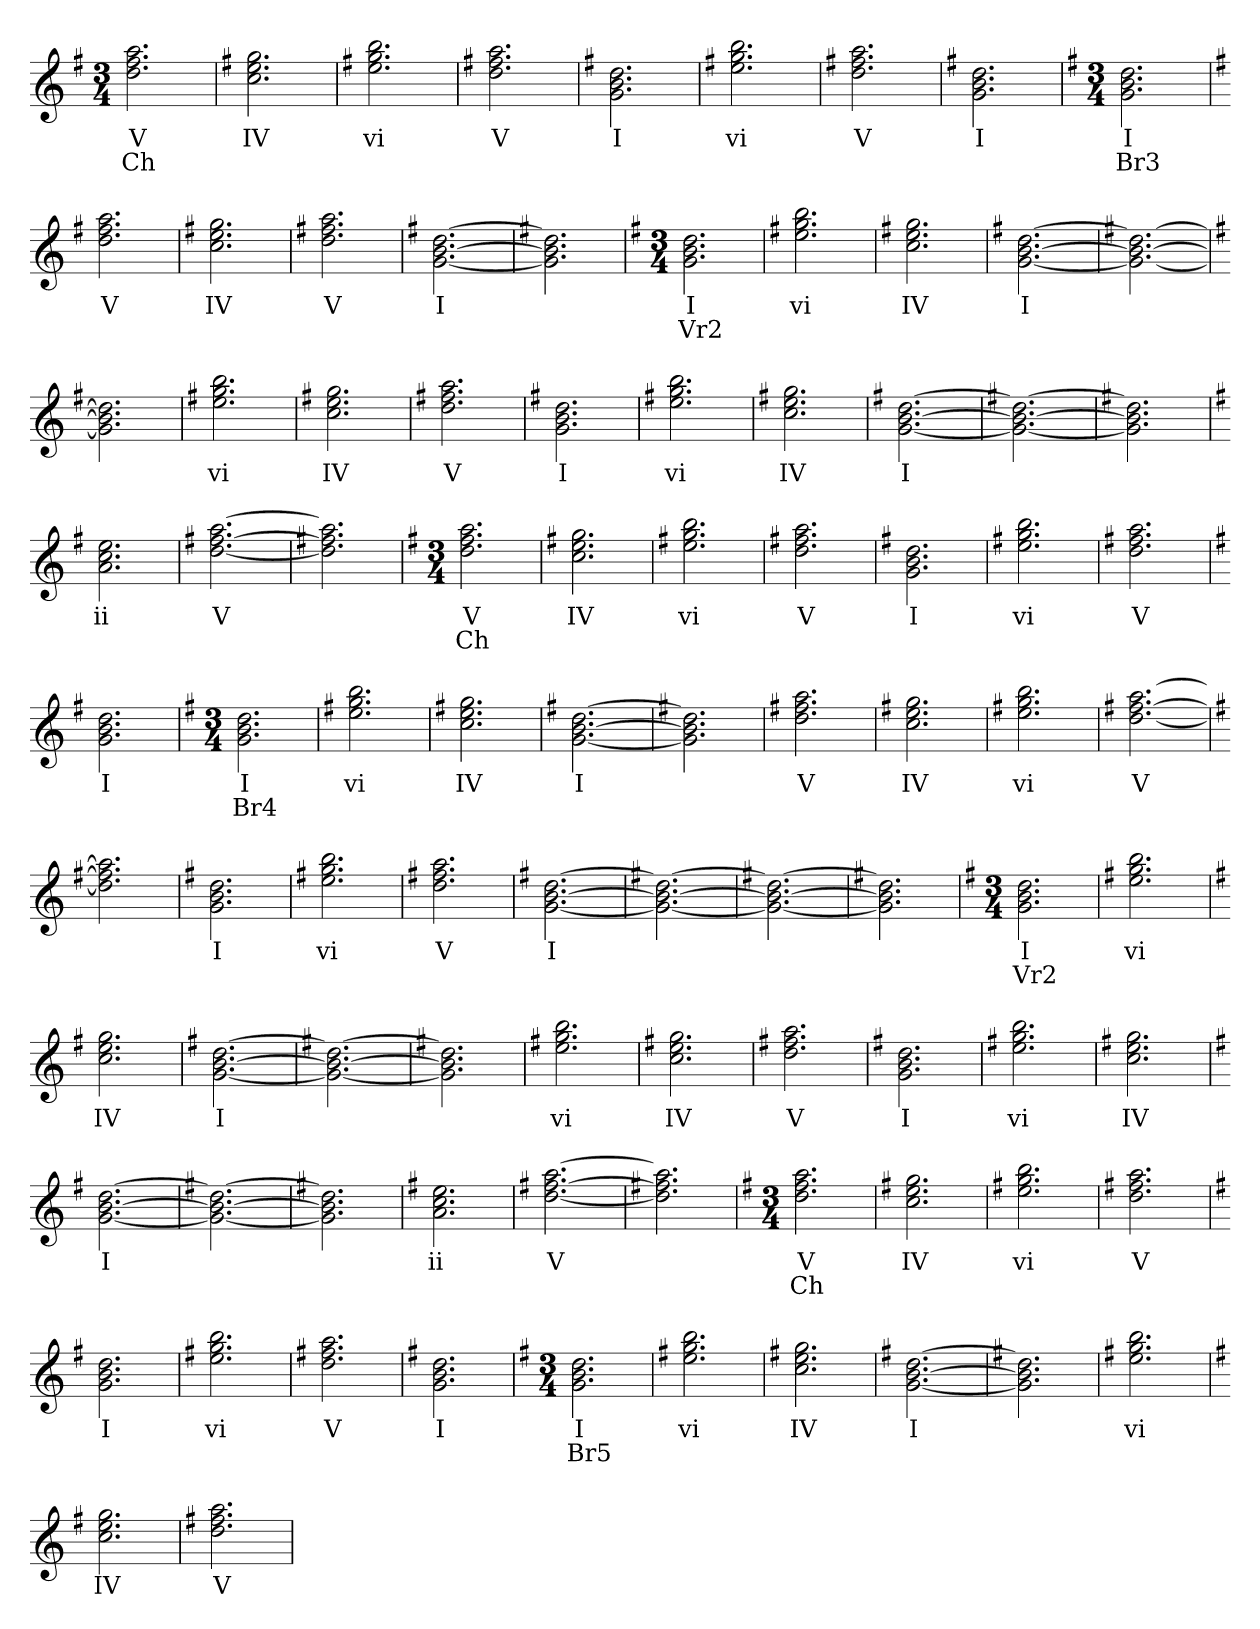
**kern	**text	**text
*part1	*part1	*part1
*staff1	*staff1	*staff1
*k[f#]	*	*
*G:	*	*
*M3/4	*	*
=	=	=
2.dd 2.ff# 2.aa	V	Ch
=	=	=
*k[f#]	*	*
*G:	*	*
2.cc 2.ee 2.gg	IV	.
=	=	=
*k[f#]	*	*
*G:	*	*
2.ee 2.gg 2.bb	vi	.
=	=	=
*k[f#]	*	*
*G:	*	*
2.dd 2.ff# 2.aa	V	.
=	=	=
*k[f#]	*	*
*G:	*	*
2.g 2.b 2.dd	I	.
=	=	=
*k[f#]	*	*
*G:	*	*
2.ee 2.gg 2.bb	vi	.
=	=	=
*k[f#]	*	*
*G:	*	*
2.dd 2.ff# 2.aa	V	.
=	=	=
*k[f#]	*	*
*G:	*	*
2.g 2.b 2.dd	I	.
=	=	=
*k[f#]	*	*
*G:	*	*
*M3/4	*	*
2.g 2.b 2.dd	I	Br3
=	=	=
*k[f#]	*	*
*G:	*	*
2.dd 2.ff# 2.aa	V	.
=	=	=
*k[f#]	*	*
*G:	*	*
2.cc 2.ee 2.gg	IV	.
=	=	=
*k[f#]	*	*
*G:	*	*
2.dd 2.ff# 2.aa	V	.
=	=	=
*k[f#]	*	*
*G:	*	*
[2.g [2.b [2.dd	I	.
=	=	=
*k[f#]	*	*
*G:	*	*
2.g] 2.b] 2.dd]	.	.
=	=	=
*k[f#]	*	*
*G:	*	*
*M3/4	*	*
2.g 2.b 2.dd	I	Vr2
=	=	=
*k[f#]	*	*
*G:	*	*
2.ee 2.gg 2.bb	vi	.
=	=	=
*k[f#]	*	*
*G:	*	*
2.cc 2.ee 2.gg	IV	.
=	=	=
*k[f#]	*	*
*G:	*	*
[2.g [2.b [2.dd	I	.
=	=	=
*k[f#]	*	*
*G:	*	*
2.g_ 2.b_ 2.dd_	.	.
=	=	=
*k[f#]	*	*
*G:	*	*
2.g] 2.b] 2.dd]	.	.
=	=	=
*k[f#]	*	*
*G:	*	*
2.ee 2.gg 2.bb	vi	.
=	=	=
*k[f#]	*	*
*G:	*	*
2.cc 2.ee 2.gg	IV	.
=	=	=
*k[f#]	*	*
*G:	*	*
2.dd 2.ff# 2.aa	V	.
=	=	=
*k[f#]	*	*
*G:	*	*
2.g 2.b 2.dd	I	.
=	=	=
*k[f#]	*	*
*G:	*	*
2.ee 2.gg 2.bb	vi	.
=	=	=
*k[f#]	*	*
*G:	*	*
2.cc 2.ee 2.gg	IV	.
=	=	=
*k[f#]	*	*
*G:	*	*
[2.g [2.b [2.dd	I	.
=	=	=
*k[f#]	*	*
*G:	*	*
2.g_ 2.b_ 2.dd_	.	.
=	=	=
*k[f#]	*	*
*G:	*	*
2.g] 2.b] 2.dd]	.	.
=	=	=
*k[f#]	*	*
*G:	*	*
2.a 2.cc 2.ee	ii	.
=	=	=
*k[f#]	*	*
*G:	*	*
[2.dd [2.ff# [2.aa	V	.
=	=	=
*k[f#]	*	*
*G:	*	*
2.dd] 2.ff#] 2.aa]	.	.
=	=	=
*k[f#]	*	*
*G:	*	*
*M3/4	*	*
2.dd 2.ff# 2.aa	V	Ch
=	=	=
*k[f#]	*	*
*G:	*	*
2.cc 2.ee 2.gg	IV	.
=	=	=
*k[f#]	*	*
*G:	*	*
2.ee 2.gg 2.bb	vi	.
=	=	=
*k[f#]	*	*
*G:	*	*
2.dd 2.ff# 2.aa	V	.
=	=	=
*k[f#]	*	*
*G:	*	*
2.g 2.b 2.dd	I	.
=	=	=
*k[f#]	*	*
*G:	*	*
2.ee 2.gg 2.bb	vi	.
=	=	=
*k[f#]	*	*
*G:	*	*
2.dd 2.ff# 2.aa	V	.
=	=	=
*k[f#]	*	*
*G:	*	*
2.g 2.b 2.dd	I	.
=	=	=
*k[f#]	*	*
*G:	*	*
*M3/4	*	*
2.g 2.b 2.dd	I	Br4
=	=	=
*k[f#]	*	*
*G:	*	*
2.ee 2.gg 2.bb	vi	.
=	=	=
*k[f#]	*	*
*G:	*	*
2.cc 2.ee 2.gg	IV	.
=	=	=
*k[f#]	*	*
*G:	*	*
[2.g [2.b [2.dd	I	.
=	=	=
*k[f#]	*	*
*G:	*	*
2.g] 2.b] 2.dd]	.	.
=	=	=
*k[f#]	*	*
*G:	*	*
2.dd 2.ff# 2.aa	V	.
=	=	=
*k[f#]	*	*
*G:	*	*
2.cc 2.ee 2.gg	IV	.
=	=	=
*k[f#]	*	*
*G:	*	*
2.ee 2.gg 2.bb	vi	.
=	=	=
*k[f#]	*	*
*G:	*	*
[2.dd [2.ff# [2.aa	V	.
=	=	=
*k[f#]	*	*
*G:	*	*
2.dd] 2.ff#] 2.aa]	.	.
=	=	=
*k[f#]	*	*
*G:	*	*
2.g 2.b 2.dd	I	.
=	=	=
*k[f#]	*	*
*G:	*	*
2.ee 2.gg 2.bb	vi	.
=	=	=
*k[f#]	*	*
*G:	*	*
2.dd 2.ff# 2.aa	V	.
=	=	=
*k[f#]	*	*
*G:	*	*
[2.g [2.b [2.dd	I	.
=	=	=
*k[f#]	*	*
*G:	*	*
2.g_ 2.b_ 2.dd_	.	.
=	=	=
*k[f#]	*	*
*G:	*	*
2.g_ 2.b_ 2.dd_	.	.
=	=	=
*k[f#]	*	*
*G:	*	*
2.g] 2.b] 2.dd]	.	.
=	=	=
*k[f#]	*	*
*G:	*	*
*M3/4	*	*
2.g 2.b 2.dd	I	Vr2
=	=	=
*k[f#]	*	*
*G:	*	*
2.ee 2.gg 2.bb	vi	.
=	=	=
*k[f#]	*	*
*G:	*	*
2.cc 2.ee 2.gg	IV	.
=	=	=
*k[f#]	*	*
*G:	*	*
[2.g [2.b [2.dd	I	.
=	=	=
*k[f#]	*	*
*G:	*	*
2.g_ 2.b_ 2.dd_	.	.
=	=	=
*k[f#]	*	*
*G:	*	*
2.g] 2.b] 2.dd]	.	.
=	=	=
*k[f#]	*	*
*G:	*	*
2.ee 2.gg 2.bb	vi	.
=	=	=
*k[f#]	*	*
*G:	*	*
2.cc 2.ee 2.gg	IV	.
=	=	=
*k[f#]	*	*
*G:	*	*
2.dd 2.ff# 2.aa	V	.
=	=	=
*k[f#]	*	*
*G:	*	*
2.g 2.b 2.dd	I	.
=	=	=
*k[f#]	*	*
*G:	*	*
2.ee 2.gg 2.bb	vi	.
=	=	=
*k[f#]	*	*
*G:	*	*
2.cc 2.ee 2.gg	IV	.
=	=	=
*k[f#]	*	*
*G:	*	*
[2.g [2.b [2.dd	I	.
=	=	=
*k[f#]	*	*
*G:	*	*
2.g_ 2.b_ 2.dd_	.	.
=	=	=
*k[f#]	*	*
*G:	*	*
2.g] 2.b] 2.dd]	.	.
=	=	=
*k[f#]	*	*
*G:	*	*
2.a 2.cc 2.ee	ii	.
=	=	=
*k[f#]	*	*
*G:	*	*
[2.dd [2.ff# [2.aa	V	.
=	=	=
*k[f#]	*	*
*G:	*	*
2.dd] 2.ff#] 2.aa]	.	.
=	=	=
*k[f#]	*	*
*G:	*	*
*M3/4	*	*
2.dd 2.ff# 2.aa	V	Ch
=	=	=
*k[f#]	*	*
*G:	*	*
2.cc 2.ee 2.gg	IV	.
=	=	=
*k[f#]	*	*
*G:	*	*
2.ee 2.gg 2.bb	vi	.
=	=	=
*k[f#]	*	*
*G:	*	*
2.dd 2.ff# 2.aa	V	.
=	=	=
*k[f#]	*	*
*G:	*	*
2.g 2.b 2.dd	I	.
=	=	=
*k[f#]	*	*
*G:	*	*
2.ee 2.gg 2.bb	vi	.
=	=	=
*k[f#]	*	*
*G:	*	*
2.dd 2.ff# 2.aa	V	.
=	=	=
*k[f#]	*	*
*G:	*	*
2.g 2.b 2.dd	I	.
=	=	=
*k[f#]	*	*
*G:	*	*
*M3/4	*	*
2.g 2.b 2.dd	I	Br5
=	=	=
*k[f#]	*	*
*G:	*	*
2.ee 2.gg 2.bb	vi	.
=	=	=
*k[f#]	*	*
*G:	*	*
2.cc 2.ee 2.gg	IV	.
=	=	=
*k[f#]	*	*
*G:	*	*
[2.g [2.b [2.dd	I	.
=	=	=
*k[f#]	*	*
*G:	*	*
2.g] 2.b] 2.dd]	.	.
=	=	=
*k[f#]	*	*
*G:	*	*
2.ee 2.gg 2.bb	vi	.
=	=	=
*k[f#]	*	*
*G:	*	*
2.cc 2.ee 2.gg	IV	.
=	=	=
*k[f#]	*	*
*G:	*	*
2.dd 2.ff# 2.aa	V	.
=	=	=
*-	*-	*-
